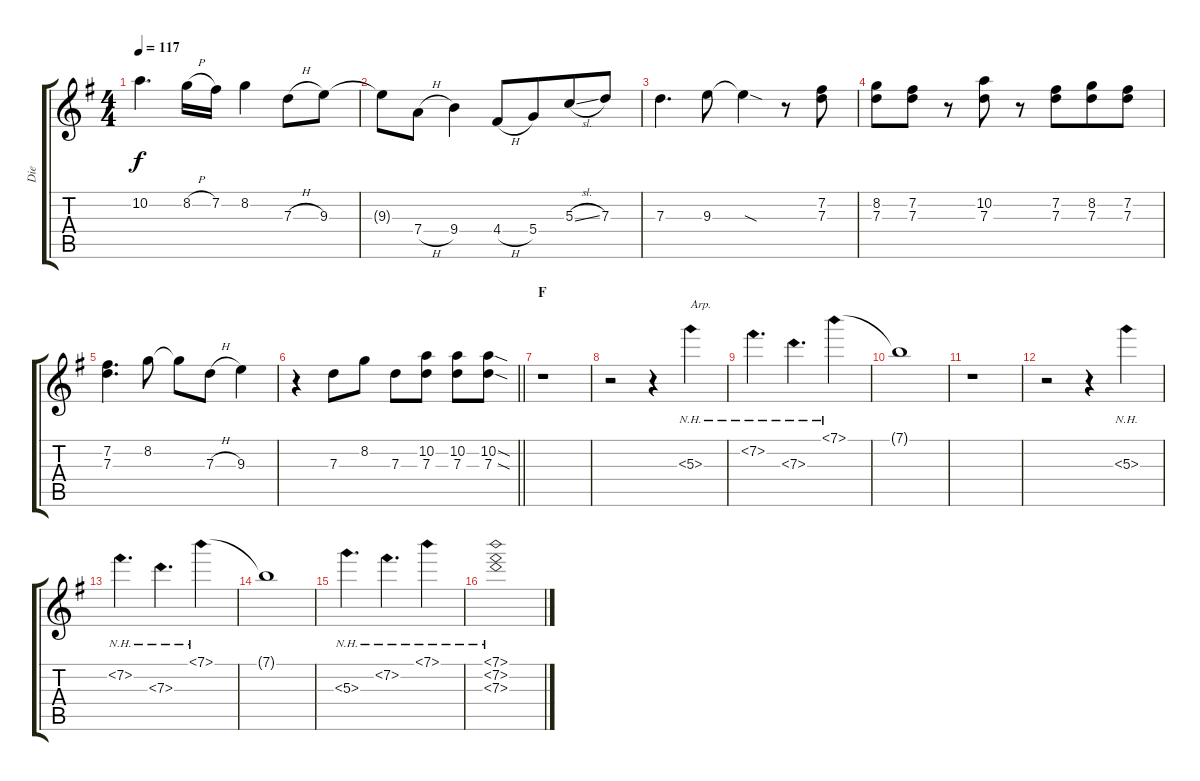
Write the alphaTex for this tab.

\track ("Die" "Die") {instrument acousticguitarsteel}
\staff {score tabs}
\tuning (E4 B3 G3 D3 A2 E2) {hide}
\ts (4 4)
\tempo 117
\clef g2
\ks eminor
10.2.4{d dy f} 8.2{h}.16 7.2.16 8.2.4 7.3{h}.8 9.3.8 |
9.3{t}.8 7.4{h}.8 9.4.4 4.4{h}.8 5.4.8{beam merge} 5.3{sl}.8 7.3.8 |
7.3.4{d} 9.3.8 9.3{sod t}.4 r.8 (7.2 7.3).8 |
(8.2 7.3).8 (7.2 7.3).8 r.8 (10.2 7.3).8 r.8 (7.2 7.3).8{beam merge} (8.2 7.3).8 (7.2 7.3).8 |
(7.2 7.3).4{d} 8.2.8 8.2{t}.8 7.3{h}.8 9.3.4 |
\barLineRight lightlight
r.4 7.3.8 8.2.8 7.3.8 (10.2 7.3).8 (10.2 7.3).8 (10.2{sod} 7.3{sod}).8 |
\section ("" "F")
r.1 |
r.2 r.4 5.3{nh}.4{txt "Arp."} |
7.2{nh}.4{d} 7.3{nh}.4{d} 7.1{nh}.4 |
7.1{t}.1 |
r.1 |
r.2 r.4 5.3{nh}.4 |
7.2{nh}.4{d} 7.3{nh}.4{d} 7.1{nh}.4 |
7.1{t}.1 |
5.3{nh}.4{d} 7.2{nh}.4{d} 7.1{nh}.4 |
(7.1{nh} 7.2{nh} 7.3{nh}).1
